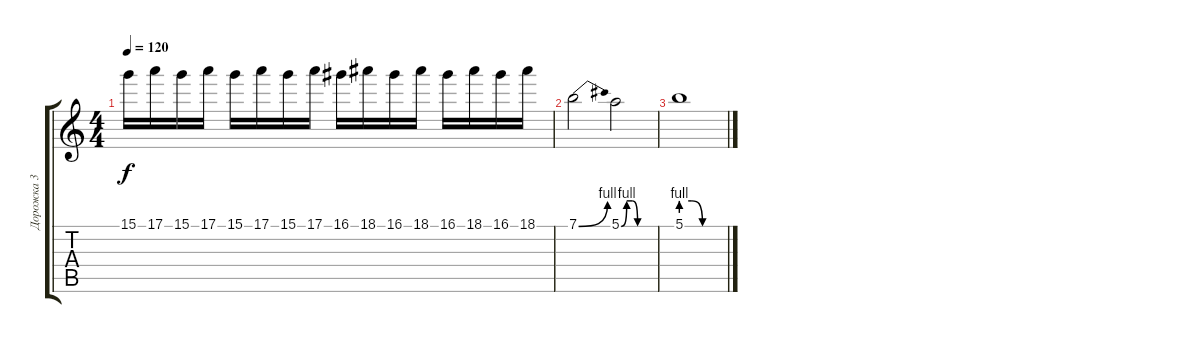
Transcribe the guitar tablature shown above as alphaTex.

\track ("Дорожка 3" "Дорожка 3") {instrument distortionguitar}
\staff {score tabs}
\tuning (E4 B3 G3 D3 A2 E2) {hide}
\ts (4 4)
\tempo 120
\clef g2
\ks c
15.1.16{dy f} 17.1.16 15.1.16 17.1.16 15.1.16 17.1.16 15.1.16 17.1.16 16.1.16 18.1.16 16.1.16 18.1.16 16.1.16 18.1.16 16.1.16 18.1.16 |
7.1{be (bend 0 0 60 4)}.2 5.1{be (custom 0 0 10 4 20 4 30 0 60 0)}.2 |
5.1{be (custom 0 4 15 4 30 0 60 0)}.1
